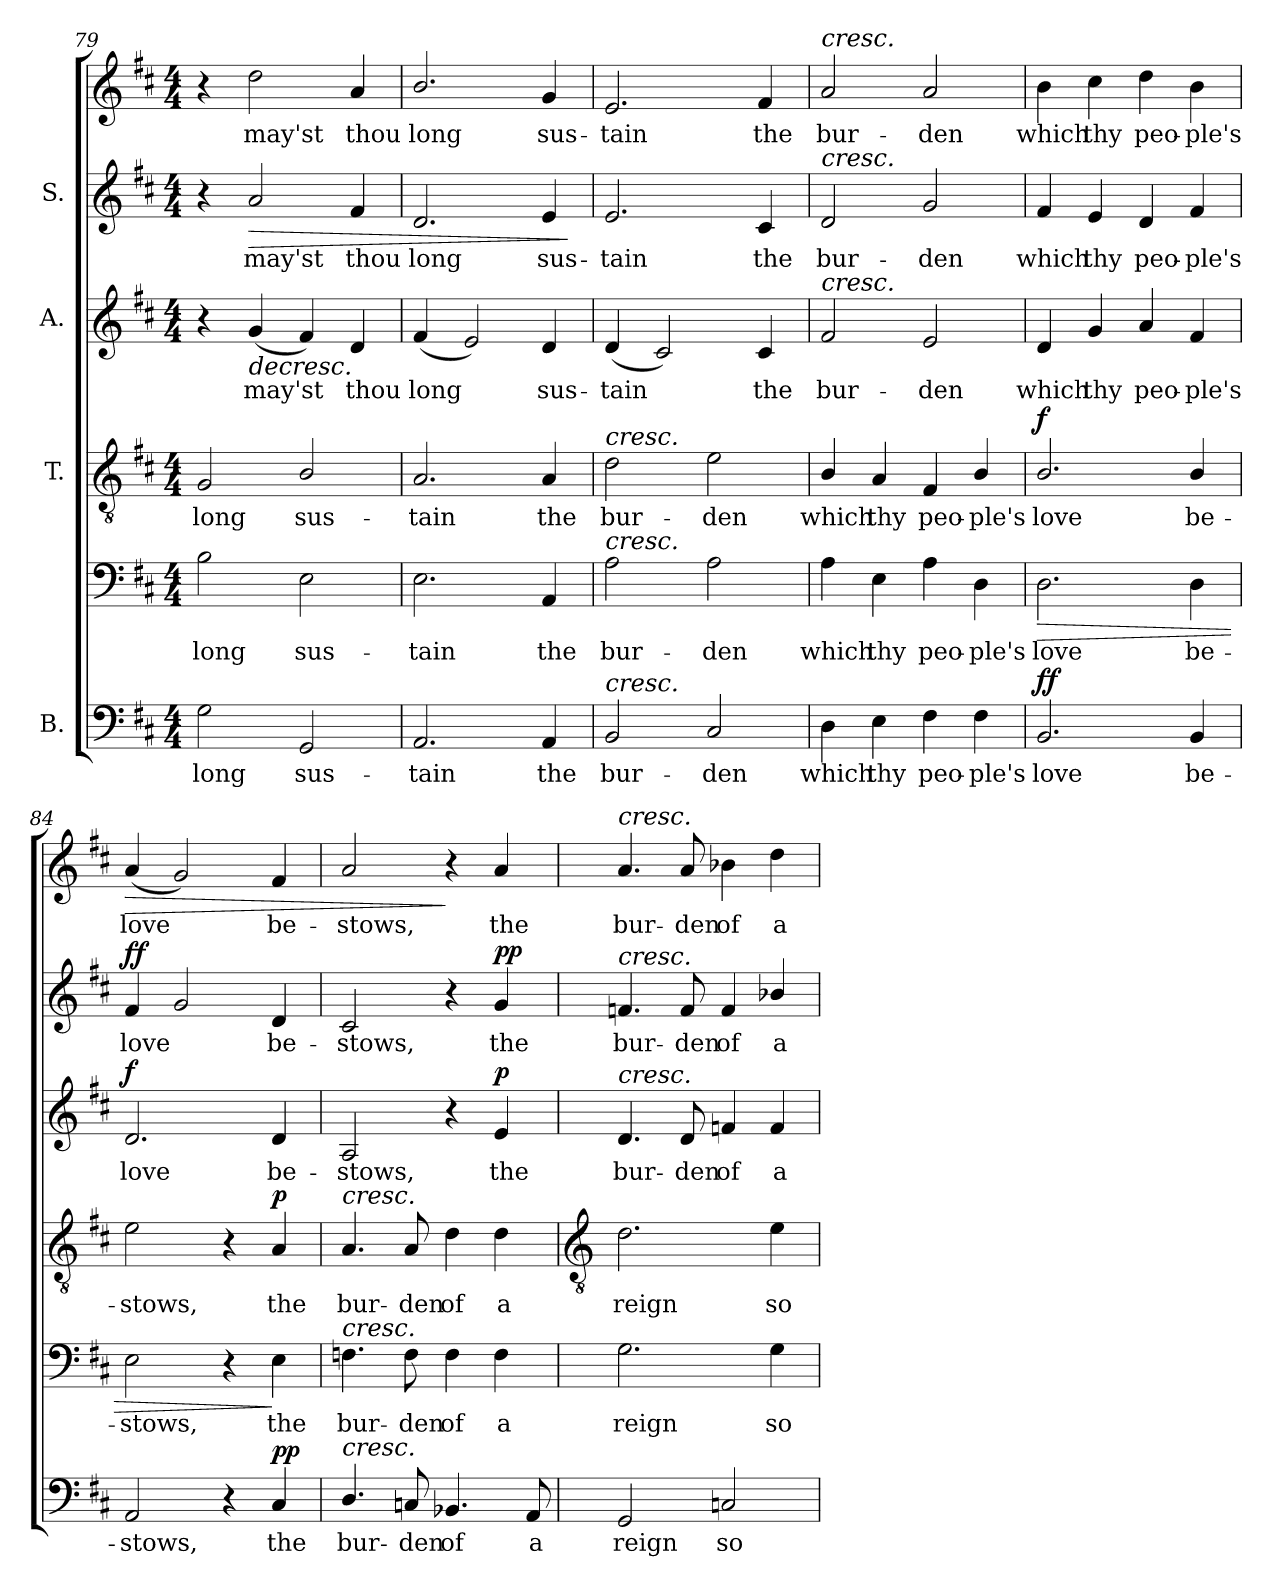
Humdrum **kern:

**kern	**text	**kern	**text	**dynam	**kern	**text	**dynam	**kern	**text	**dynam	**kern	**text	**kern	**text	**dynam
*part4	*part4	*part4	*part4	*part4	*part3	*part3	*part3	*part2	*part2	*part2	*part1	*part1	*part1	*part1	*part1
*staff6	*staff6	*staff5	*staff5	*staff5/6	*staff4	*staff4	*staff4	*staff3	*staff3	*staff3	*staff2	*staff2	*staff1	*staff1	*staff1/2
*I"B.	*	*	*	*	*I"T.	*	*	*I"A.	*	*	*I"S.	*	*	*	*
!!LO:LB:g=z
*clefF4	*	*clefF4	*	*	*clefGv2	*	*	*clefG2	*	*	*clefG2	*	*clefG2	*	*
*k[f#c#]	*	*k[f#c#]	*	*	*k[f#c#]	*	*	*k[f#c#]	*	*	*k[f#c#]	*	*k[f#c#]	*	*
*D:	*	*D:	*	*	*D:	*	*	*D:	*	*	*D:	*	*D:	*	*
*M4/4	*	*M4/4	*	*	*M4/4	*	*	*M4/4	*	*	*M4/4	*	*M4/4	*	*
=79	=79	=79	=79	=79	=79	=79	=79	=79	=79	=79	=79	=79	=79	=79	=79
!	!LO:LY:b	!	!LO:LY:b	!	!	!LO:LY:b	!	!	!	!	!	!	!	!	!
2G	-long	2B	long	.	2G	long	.	4r	.	.	4r	.	4r	.	.
!	!	!	!	!	!	!	!	!	!LO:LY:b	!LO:HP:b	!	!LO:LY:b	!	!LO:LY:b	!LO:HP:b=2
!	!	!	!	!	!	!	!	!	!	!	!	!	!	!	!LO:HP:n=1:b
.	.	.	.	.	.	.	.	(<4g	may'st	>	2a	may'st	2dd	may'st	> >
!	!LO:LY:b	!	!LO:LY:b	!	!	!LO:LY:b	!	!	!	!	!	!	!	!	!
2GG	sus-	2E	sus-	.	2B/	sus-	.	4f#)	.	.	.	.	.	.	.
!	!	!	!	!	!	!	!	!	!LO:LY:b	!	!	!LO:LY:b	!	!LO:LY:b	!
.	.	.	.	.	.	.	.	4d	thou	.	4f#	thou	4a	thou	.
=80	=80	=80	=80	=80	=80	=80	=80	=80	=80	=80	=80	=80	=80	=80	=80
!	!LO:LY:b	!	!LO:LY:b	!	!	!LO:LY:b	!	!	!LO:LY:b	!	!	!LO:LY:b	!	!LO:LY:b	!
2.AA	tain	2.E	-tain	.	2.A	-tain	.	(<4f#	long	.	2.d	-long	2.b/	long	.
.	.	.	.	.	.	.	.	2e)	.	.	.	.	.	.	.
!	!LO:LY:b	!	!LO:LY:b	!	!	!LO:LY:b	!	!	!LO:LY:b	!	!	!LO:LY:b	!	!LO:LY:b	!
4AA	the	4AA	the	.	4A	the	.	4d	sus-	.	4e	sus-	4g	sus-	.
.	.	.	.	.	.	.	.	.	.	.	.	.	.	.	]
=81	=81	=81	=81	=81	=81	=81	=81	=81	=81	=81	=81	=81	=81	=81	=81
!	!	!	!	!	!LO:TX:a:i:t=cresc.	!	!	!	!	!	!	!	!	!	!
!	!	!LO:TX:a:i:t=cresc.	!	!	!	!	!	!	!	!	!	!	!	!	!
!LO:TX:a:i:t=cresc.	!	!	!	!	!	!	!	!	!	!	!	!	!	!	!
!	!LO:LY:b	!	!LO:LY:b	!	!	!LO:LY:b	!	!	!LO:LY:b	!	!	!LO:LY:b	!	!LO:LY:b	!
2BB	bur-	2A	bur-	.	2d	bur-	.	(<4d	-tain	.	2.e	tain	2.e	-tain	.
.	.	.	.	.	.	.	.	2c#)	.	.	.	.	.	.	.
!	!LO:LY:b	!	!LO:LY:b	!	!	!LO:LY:b	!	!	!	!	!	!	!	!	!
2C#	-den	2A	-den	.	2e	-den	.	.	.	.	.	.	.	.	.
!	!	!	!	!	!	!	!	!	!LO:LY:b	!	!	!LO:LY:b	!	!LO:LY:b	!
.	.	.	.	.	.	.	.	4c#	the	.	4c#	the	4f#	the	.
=82	=82	=82	=82	=82	=82	=82	=82	=82	=82	=82	=82	=82	=82	=82	=82
!	!	!	!	!	!	!	!	!	!	!	!	!	!LO:TX:a:i:t=cresc.	!	!
!	!	!	!	!	!	!	!	!	!	!	!LO:TX:a:i:t=cresc.	!	!	!	!
!	!	!	!	!	!	!	!	!LO:TX:a:i:t=cresc.	!	!	!	!	!	!	!
!	!LO:LY:b	!	!LO:LY:b	!	!	!LO:LY:b	!	!	!LO:LY:b	!	!	!LO:LY:b	!	!LO:LY:b	!
4D	which	4A	which	.	4B/	which	.	2f#	bur-	.	2d	bur-	2a	bur-	.
!	!LO:LY:b	!	!LO:LY:b	!	!	!LO:LY:b	!	!	!	!	!	!	!	!	!
4E	thy	4E	thy	.	4A	thy	.	.	.	.	.	.	.	.	.
!	!LO:LY:b	!	!LO:LY:b	!	!	!LO:LY:b	!	!	!LO:LY:b	!	!	!LO:LY:b	!	!LO:LY:b	!
4F#	peo-	4A	peo-	.	4F#	peo-	.	2e	-den	.	2g	-den	2a	-den	.
!	!LO:LY:b	!	!LO:LY:b	!	!	!LO:LY:b	!	!	!	!	!	!	!	!	!
4F#	-ple's	4D	-ple's	.	4B/	-ple's	.	.	.	.	.	.	.	.	.
=83	=83	=83	=83	=83	=83	=83	=83	=83	=83	=83	=83	=83	=83	=83	=83
!	!LO:LY:b	!	!LO:LY:b	!LO:HP:b	!	!LO:LY:b	!	!	!LO:LY:b	!	!	!LO:LY:b	!	!LO:LY:b	!
!	!	!	!	!LO:DY:n=1:a=2	!	!	!	!	!	!	!	!	!	!	!
!	!	!	!	!LO:DY:n=2:a	!	!	!LO:DY:a	!	!	!	!	!	!	!	!
2.BB	-love	2.D	love	> f f	2.B/	love	f	4d	which	.	4f#	which	4b	which	.
!	!	!	!	!	!	!	!	!	!LO:LY:b	!	!	!LO:LY:b	!	!LO:LY:b	!
.	.	.	.	.	.	.	.	4g	thy	.	4e	thy	4cc#	thy	.
!	!	!	!	!	!	!	!	!	!LO:LY:b	!	!	!LO:LY:b	!	!LO:LY:b	!
.	.	.	.	.	.	.	.	4a	peo-	.	4d	peo-	4dd	peo-	.
!	!LO:LY:b	!	!LO:LY:b	!	!	!LO:LY:b	!	!	!LO:LY:b	!	!	!LO:LY:b	!	!LO:LY:b	!
4BB	be-	4D	be-	.	4B/	be-	.	4f#	-ple's	.	4f#	-ple's	4b	-ple's	.
=84	=84	=84	=84	=84	=84	=84	=84	=84	=84	=84	=84	=84	=84	=84	=84
!	!LO:LY:b	!	!LO:LY:b	!	!	!LO:LY:b	!	!	!LO:LY:b	!LO:DY:a	!	!LO:LY:b	!	!LO:LY:b	!LO:HP:b
!	!	!	!	!	!	!	!	!	!	!	!	!	!	!	!LO:DY:n=1:a=2
!	!	!	!	!	!	!	!	!	!	!	!	!	!	!	!LO:DY:n=2:a
2AA	stows,	2E	-stows,	.	2e	-stows,	.	2.d	love	f	4f#	-love	(<4a	love	> f f
.	.	.	.	.	.	.	.	.	.	.	2g	.	2g)	.	.
4r	.	4r	.	.	4r	.	.	.	.	.	.	.	.	.	.
!	!LO:LY:b	!	!LO:LY:b	!LO:DY:n=1:a=2	!	!LO:LY:b	!	!	!LO:LY:b	!	!	!LO:LY:b	!	!LO:LY:b	!
!	!	!	!	!LO:DY:n=2:a	!	!	!LO:DY:a	!	!	!	!	!	!	!	!
4C#	the	4E	the	] p p	4A	the	p	4d	be-	.	4d	be-	4f#	be-	.
=85	=85	=85	=85	=85	=85	=85	=85	=85	=85	=85	=85	=85	=85	=85	=85
!	!	!	!	!	!LO:TX:a:i:t=cresc.	!	!	!	!	!	!	!	!	!	!
!	!	!LO:TX:a:i:t=cresc.	!	!	!	!	!	!	!	!	!	!	!	!	!
!LO:TX:a:i:t=cresc.	!	!	!	!	!	!	!	!	!	!	!	!	!	!	!
!	!LO:LY:b	!	!LO:LY:b	!	!	!LO:LY:b	!	!	!LO:LY:b	!	!	!LO:LY:b	!	!LO:LY:b	!
4.D/	bur-	4.Fn	bur-	.	4.A	bur-	.	2A	-stows,	.	2c#	stows,	2a	-stows,	.
!	!LO:LY:b	!	!LO:LY:b	!	!	!LO:LY:b	!	!	!	!	!	!	!	!	!
8Cn	-den	8F	-den	.	8A	-den	.	.	.	.	.	.	.	.	.
!	!LO:LY:b	!	!LO:LY:b	!	!	!LO:LY:b	!	!	!	!	!	!	!	!	!
4.BB-X	of	4F	of	.	4d	of	.	4r	.	.	4r	.	4r	.	] ]
!	!	!	!LO:LY:b	!	!	!LO:LY:b	!	!	!LO:LY:b	!LO:DY:n=1:a	!	!LO:LY:b	!	!LO:LY:b	!LO:DY:a=2
!	!	!	!	!	!	!	!	!	!	!	!	!	!	!	!LO:DY:n=1:a
.	.	4F	a	.	4d	a	.	4e	the	] p	4g	the	4a	the	p p
!	!LO:LY:b	!	!	!	!	!	!	!	!	!	!	!	!	!	!
8AA	a	.	.	.	.	.	.	.	.	.	.	.	.	.	.
!!LO:LB:g=z
=86	=86	=86	=86	=86	=86	=86	=86	=86	=86	=86	=86	=86	=86	=86	=86
*	*	*	*	*	*clefGv2	*	*	*	*	*	*	*	*	*	*
!	!	!	!	!	!	!	!	!	!	!	!	!	!LO:TX:a:i:t=cresc.	!	!
!	!	!	!	!	!	!	!	!	!	!	!LO:TX:a:i:t=cresc.	!	!	!	!
!	!	!	!	!	!	!	!	!LO:TX:a:i:t=cresc.	!	!	!	!	!	!	!
!	!LO:LY:b	!	!LO:LY:b	!	!	!LO:LY:b	!	!	!LO:LY:b	!	!	!LO:LY:b	!	!LO:LY:b	!
2GG	reign	2.G	reign	.	2.d	reign	.	4.d	bur-	.	4.fn	bur-	4.a	bur-	.
!	!	!	!	!	!	!	!	!	!LO:LY:b	!	!	!LO:LY:b	!	!LO:LY:b	!
.	.	.	.	.	.	.	.	8d	-den	.	8f	-den	8a	-den	.
!	!LO:LY:b	!	!	!	!	!	!	!	!LO:LY:b	!	!	!LO:LY:b	!	!LO:LY:b	!
2Cn	so	.	.	.	.	.	.	4fn	of	.	4f	of	4b-X	of	.
!	!	!	!LO:LY:b	!	!	!LO:LY:b	!	!	!LO:LY:b	!	!	!LO:LY:b	!	!LO:LY:b	!
.	.	4G	so	.	4e	so	.	4f	a	.	4b-X/	a	4dd	a	.
=	=	=	=	=	=	=	=	=	=	=	=	=	=	=	=
*-	*-	*-	*-	*-	*-	*-	*-	*-	*-	*-	*-	*-	*-	*-	*-
